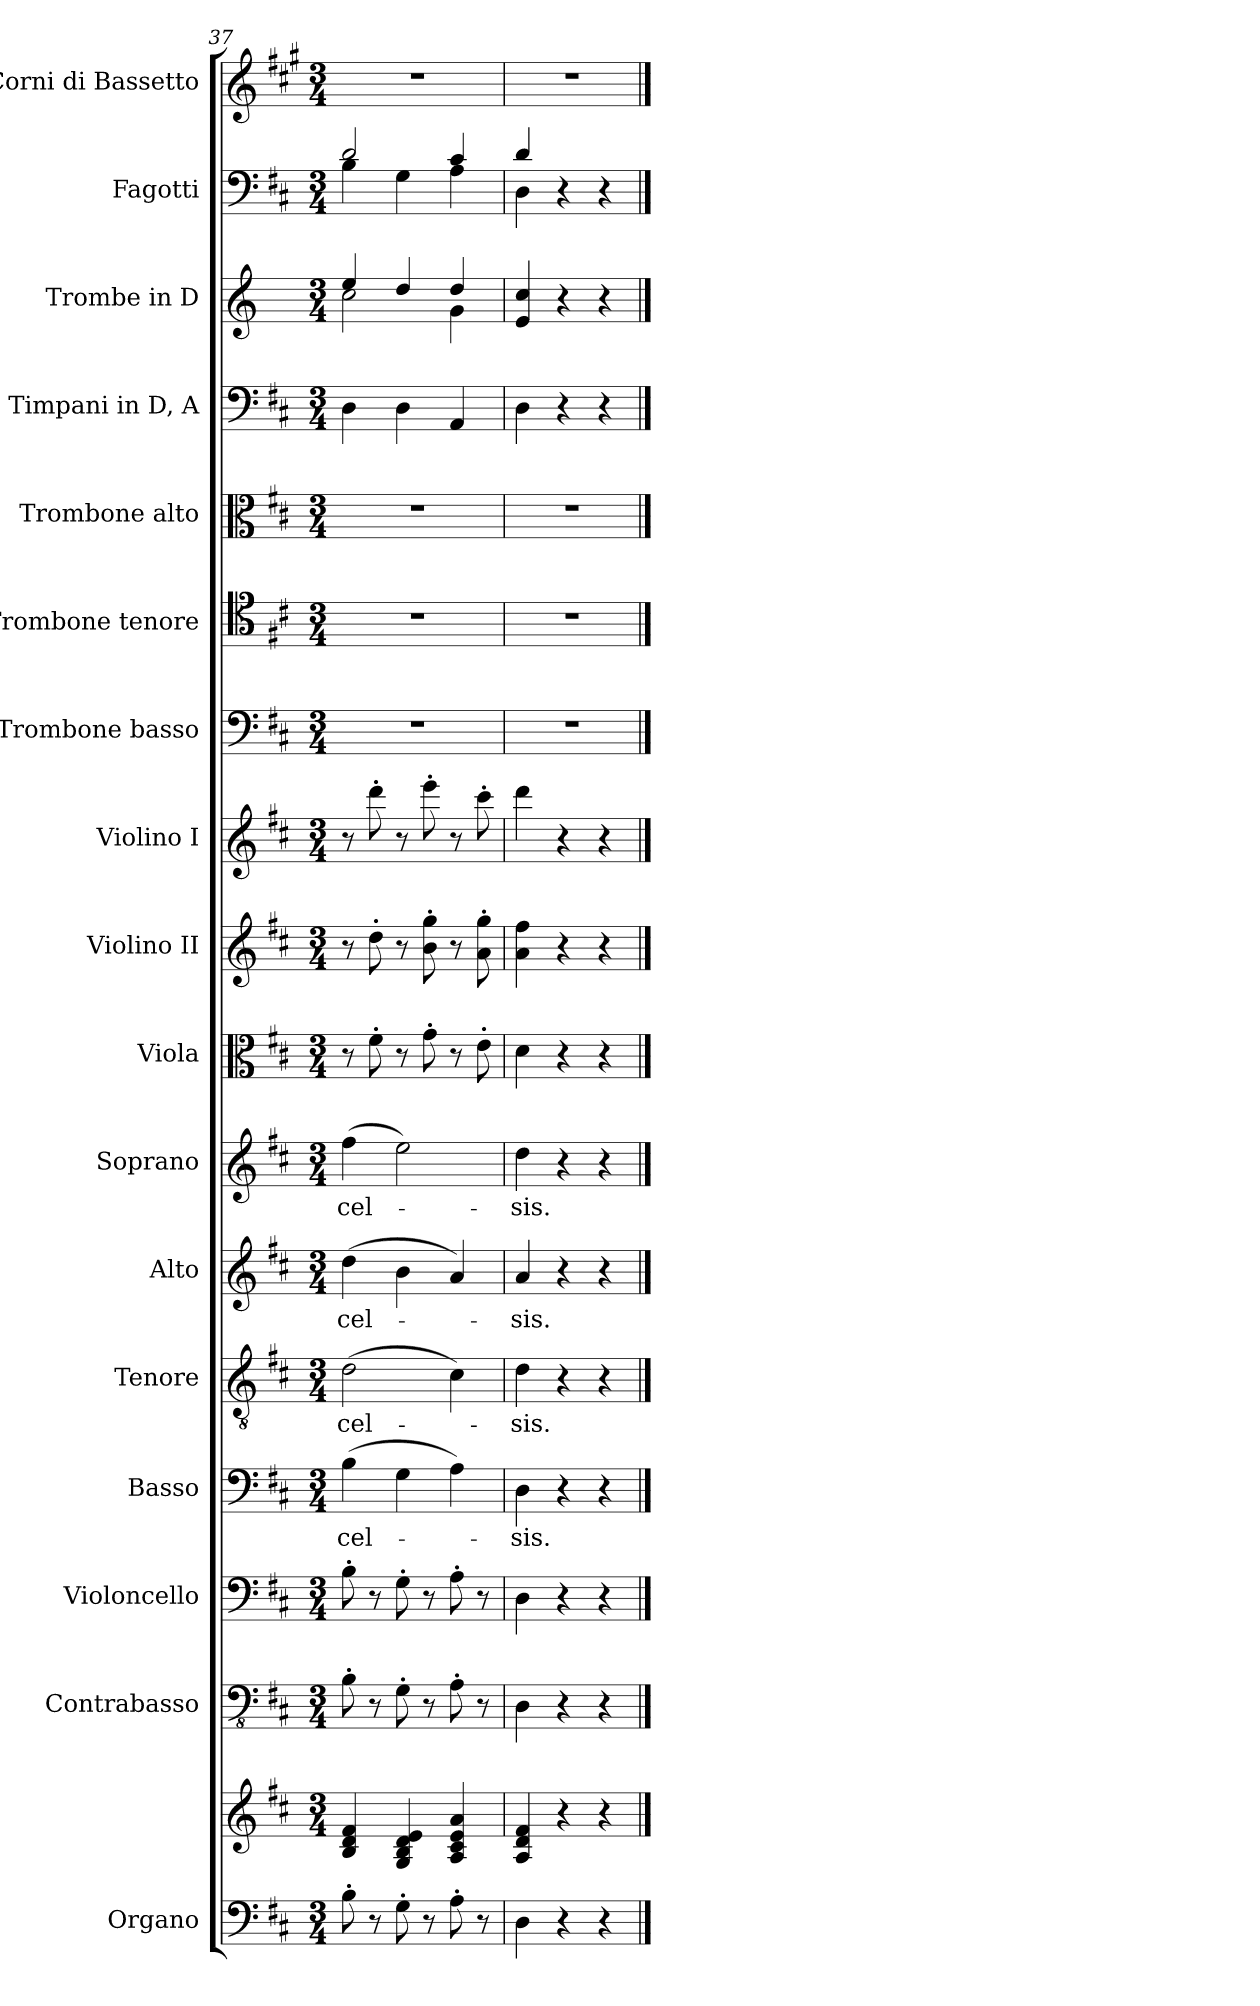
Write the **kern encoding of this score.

**kern	**kern	**kern	**kern	**kern	**text	**kern	**text	**kern	**text	**kern	**text	**kern	**kern	**kern	**kern	**kern	**kern	**kern	**kern	**kern	**kern
*part17	*part17	*part16	*part15	*part14	*part14	*part13	*part13	*part12	*part12	*part11	*part11	*part10	*part9	*part8	*part7	*part6	*part5	*part4	*part3	*part2	*part1
*staff18	*staff17	*staff16	*staff15	*staff14	*staff14	*staff13	*staff13	*staff12	*staff12	*staff11	*staff11	*staff10	*staff9	*staff8	*staff7	*staff6	*staff5	*staff4	*staff3	*staff2	*staff1
*I"Organo	*	*I"Contrabasso	*I"Violoncello	*I"Basso	*	*I"Tenore	*	*I"Alto	*	*I"Soprano	*	*I"Viola	*I"Violino II	*I"Violino I	*I"Trombone basso	*I"Trombone tenore	*I"Trombone alto	*I"Timpani in D, A	*I"Trombe in D	*I"Fagotti	*I"Corni di Bassetto
*I'Org.	*	*I'Cb.	*I'Vc.	*I'B.	*	*I'T.	*	*I'A.	*	*I'S.	*	*I'Vla.	*I'Vln. II	*I'Vln. I	*I'Tbn. B	*I'Tbn. T	*I'Tbn. A	*I'Timp.	*I'Tr. in D	*I'Fag.	*I'Cor. di B.
*clefF4	*clefG2	*clefFv4	*clefF4	*clefF4	*	*clefGv2	*	*clefG2	*	*clefG2	*	*clefC3	*clefG2	*clefG2	*clefF4	*clefC4	*clefC3	*clefF4	*clefG2	*clefF4	*clefG2
*	*	*	*	*	*	*	*	*	*	*	*	*	*	*	*	*	*	*	*ITrd-1c-2	*	*ITrd4c7
*k[f#c#]	*k[f#c#]	*k[f#c#]	*k[f#c#]	*k[f#c#]	*	*k[f#c#]	*	*k[f#c#]	*	*k[f#c#]	*	*k[f#c#]	*k[f#c#]	*k[f#c#]	*k[f#c#]	*k[f#c#]	*k[f#c#]	*k[f#c#]	*k[f#c#]	*k[f#c#]	*k[f#c#]
*M3/4	*M3/4	*M3/4	*M3/4	*M3/4	*	*M3/4	*	*M3/4	*	*M3/4	*	*M3/4	*M3/4	*M3/4	*M3/4	*M3/4	*M3/4	*M3/4	*M3/4	*M3/4	*M3/4
=37	=37	=37	=37	=37	=37	=37	=37	=37	=37	=37	=37	=37	=37	=37	=37	=37	=37	=37	=37	=37	=37
!	!	!	!	!	!LO:LY:b	!	!LO:LY:b	!	!LO:LY:b	!	!LO:LY:b	!	!	!	!	!	!	!	!	!	!
*	*	*	*	*	*	*	*	*	*	*	*	*	*	*	*	*	*	*	*^	*^	*
8B'\	4B/ 4d/ 4f#/	8BB'\	8B'\	(>4B\	-cel-	(>2d\	-cel-	(>4dd\	-cel-	(>4ff#\	-cel-	8r	8r	8r	2.r	2.r	2.r	4D\	4ff#/	2dd\	2d/	4B\	2.r
8r	.	8r	8r	.	.	.	.	.	.	.	.	8f#'\	8dd'\	8ddd'\	.	.	.	.	.	.	.	.	.
8G'\	4G/ 4B/ 4d/ 4e/	8GG'\	8G'\	4G\	.	.	.	4b\	.	2ee\)	.	8r	8r	8r	.	.	.	4D\	4ee/	.	.	4G\	.
8r	.	8r	8r	.	.	.	.	.	.	.	.	8g'\	8b\' 8gg\'	8eee'\	.	.	.	.	.	.	.	.	.
8A'\	4A/ 4c#/ 4e/ 4a/	8AA'\	8A'\	4A\)	.	4c#\)	.	4a/)	.	.	.	8r	8r	8r	.	.	.	4AA/	4ee/	4a\	4c#/	4A\	.
8r	.	8r	8r	.	.	.	.	.	.	.	.	8e'\	8a\' 8gg\'	8ccc#'\	.	.	.	.	.	.	.	.	.
*	*	*	*	*	*	*	*	*	*	*	*	*	*	*	*	*	*	*	*v	*v	*	*	*
=38	=38	=38	=38	=38	=38	=38	=38	=38	=38	=38	=38	=38	=38	=38	=38	=38	=38	=38	=38	=38	=38	=38
!	!	!	!	!	!LO:LY:b	!	!LO:LY:b	!	!LO:LY:b	!	!LO:LY:b	!	!	!	!	!	!	!	!	!	!	!
4D\	4A/ 4d/ 4f#/	4DD\	4D\	4D\	-sis.	4d\	-sis.	4a/	-sis.	4dd\	-sis.	4d\	4a\ 4ff#\	4ddd\	2.r	2.r	2.r	4D\	4f#/ 4dd/	4d/	4D\	2.r
4r	4r	4r	4r	4r	.	4r	.	4r	.	4r	.	4r	4r	4r	.	.	.	4r	4r	4r	2ryy	.
4r	4r	4r	4r	4r	.	4r	.	4r	.	4r	.	4r	4r	4r	.	.	.	4r	4r	4r	.	.
*	*	*	*	*	*	*	*	*	*	*	*	*	*	*	*	*	*	*	*	*v	*v	*
==	==	==	==	==	==	==	==	==	==	==	==	==	==	==	==	==	==	==	==	==	==
*-	*-	*-	*-	*-	*-	*-	*-	*-	*-	*-	*-	*-	*-	*-	*-	*-	*-	*-	*-	*-	*-
